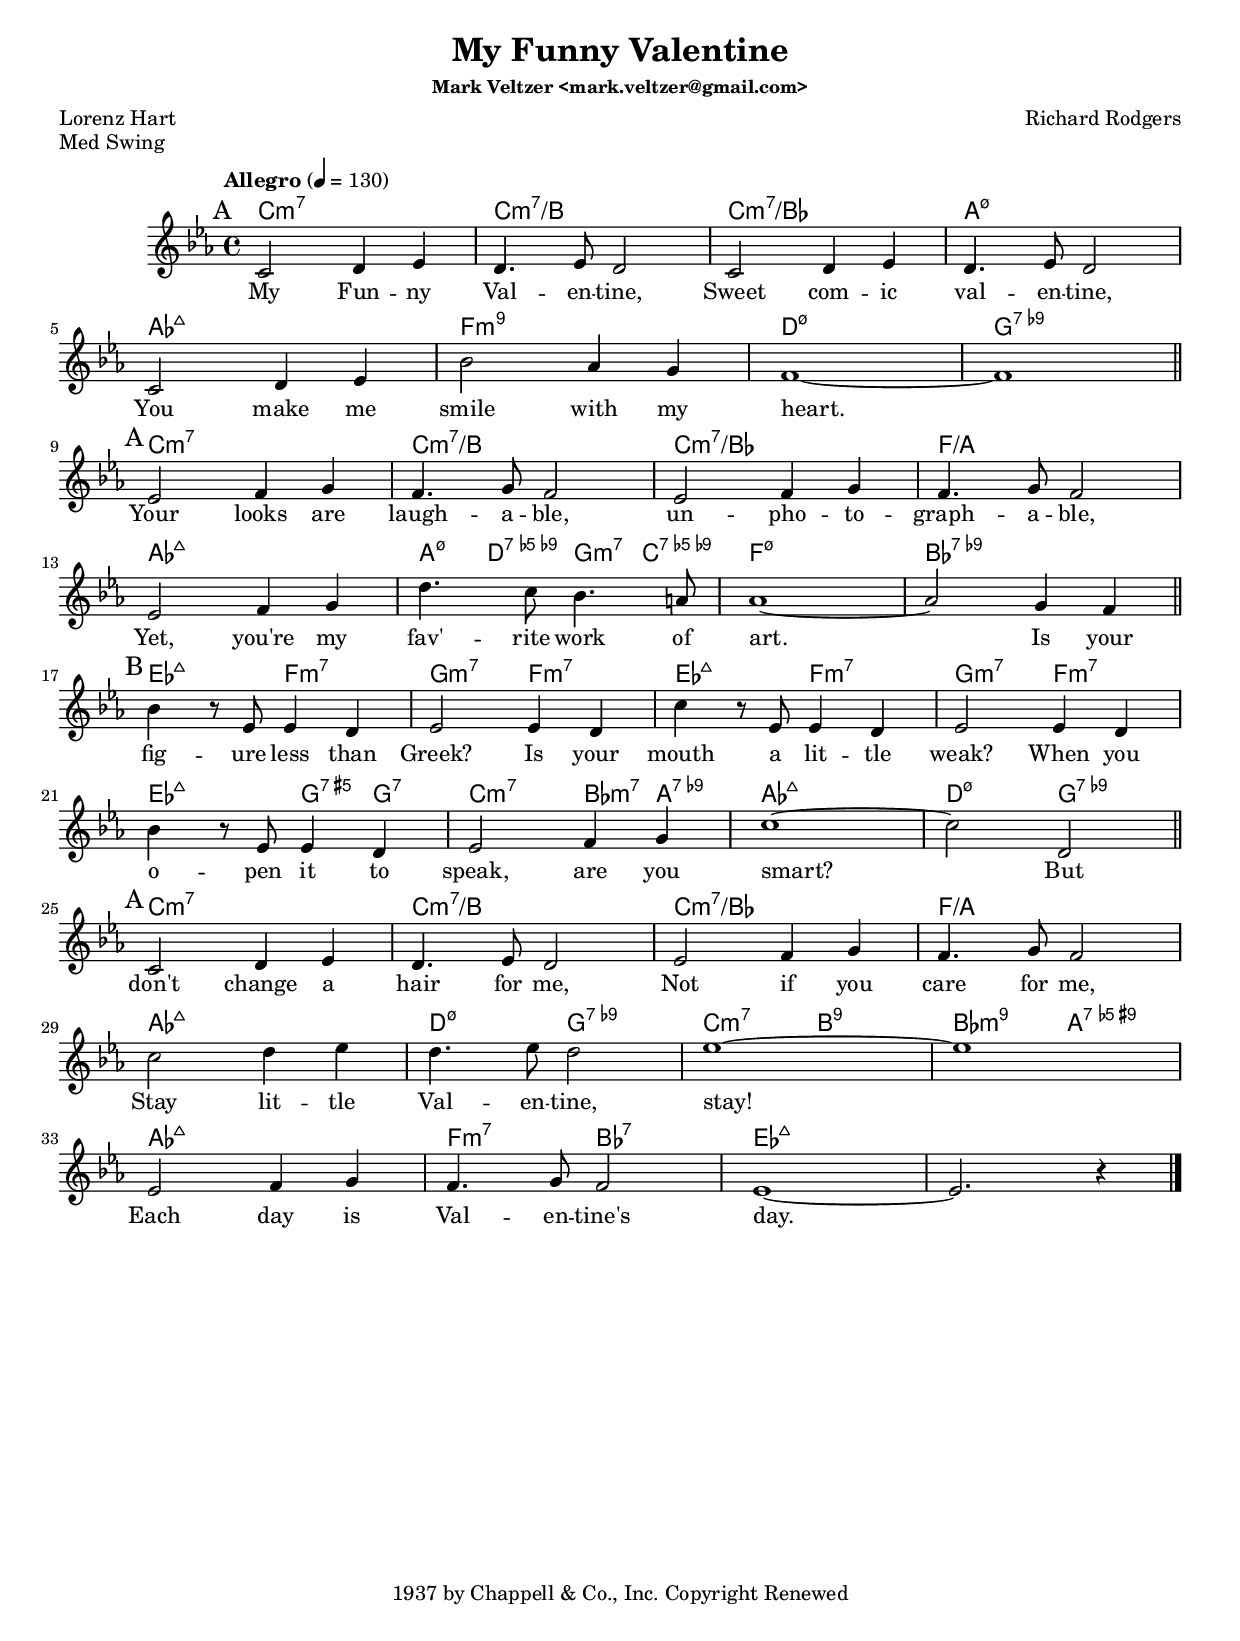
\include "src/include/common.lyi"
\header {
	title="My Funny Valentine"
	subtitle=""
	composer="Richard Rodgers"
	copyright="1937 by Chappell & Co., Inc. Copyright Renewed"
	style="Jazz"
	piece="Med Swing"
	poet="Lorenz Hart"

	completion="5"
	uuid="087137ac-a26f-11df-aa1f-0019d11e5a41"

	idyoutube="jvXywhJpOKs"
}

%{
	TODO:
%}

myChords=\chordmode {
	\startChords

	\startSong

	\mark "A"
	\startPart
	c1:m7 | c:m7/+b | c:m7/+bes | a:m7.5- | \myEndLine
	aes:maj7 | f:m7.9 | d:m7.5- | g:7.9- | \myEndLine
	\endPart

	\mark "A"
	\startPart
	c1:m7 | c:m7/+b | c:m7/+bes | f/a | \myEndLine
	aes:maj7 | a4:m7.5- d:7.5-.9- g:m7 c:7.5-.9- | f1:m7.5- | bes:7.9- | \myEndLine
	\endPart

	\mark "B"
	\startPart
	ees2:maj7 f:m7 | g:m7 f:m7 | ees2:maj7 f:m7 | g:m7 f:m7 | \myEndLine
	ees2:maj7 g4:7.5+ g:7 | c2:m7 bes4:m7 a:7.9- | aes1:maj7 | d2:m7.5- g:7.9- | \myEndLine
	\endPart

	\mark "A"
	\startPart
	c1:m7 | c:m7/+b | c:m7/+bes | f/a | \myEndLine
	aes:maj7 | d2:m7.5- g:7.9- | c:m7 b:7.9 | bes:m7.9 a:7.5-.9+ | \myEndLine
	aes1:maj7 | f2:m7 bes:7 | ees1:maj7 | ees1:maj7 | \myEndLine
	\endPart

	\endSong

	\endChords
}
myVoice=\relative a {
	\time 4/4
	\key c \minor
	%% http://veltzer.net/blog/blog/2010/08/14/musical-tempo-table/
	\tempo "Allegro" 4 = 130

	c2 d4 ees | d4. ees8 d2 | c2 d4 ees | d4. ees8 d2 |
	c2 d4 ees | bes'2 aes4 g | f1 ~ | f |

	ees2 f4 g | f4. g8 f2 | ees2 f4 g | f4. g8 f2 |
	ees2 f4 g | d'4. c8 bes4. a8 | aes1 ~ | aes2 g4 f |

	bes4 r8 ees, ees4 d | ees2 ees4 d | c'4 r8 ees,8 ees4 d | ees2 ees4 d |
	bes' r8 ees, ees4 d | ees2 f4 g | c1 ~ | c2 d, |

	c2 d4 ees | d4. ees8 d2 | ees2 f4 g | f4. g8 f2 |
	c'2 d4 ees | d4. ees8 d2 | ees1 ~ | ees |
	ees,2 f4 g | f4. g8 f2 | ees1 ~ | ees2. r4 |
}
myLyrics=\lyricmode {
	My Fun -- ny Val -- en -- tine,
	Sweet com -- ic val -- en -- tine,
	You make me smile with my heart.
	Your looks are laugh -- a -- ble, un -- pho -- to -- graph -- a -- ble,
	Yet, you're my fav' -- rite work of art.

	Is your fig -- ure less than Greek?
	Is your mouth a lit -- tle weak?
	When you o -- pen it to speak, are you smart?

	But don't change a hair for me,
	Not if you care for me,
	Stay lit -- tle Val -- en -- tine, stay!
	Each day is Val -- en -- tine's day.
}
%% score for printing
\score {
	<<
		\new ChordNames="mychords" \myChords
		\new Voice="myvoice" \myVoice
		\new Lyrics \lyricsto "myvoice" \myLyrics
	>>
	\layout {
	}
}
%% score for midi
\score {
	\unfoldRepeats
	<<
		\new ChordNames="mychords" \myChords
		\new Voice="myvoice" \myVoice
	>>
	\midi {
	}
}
